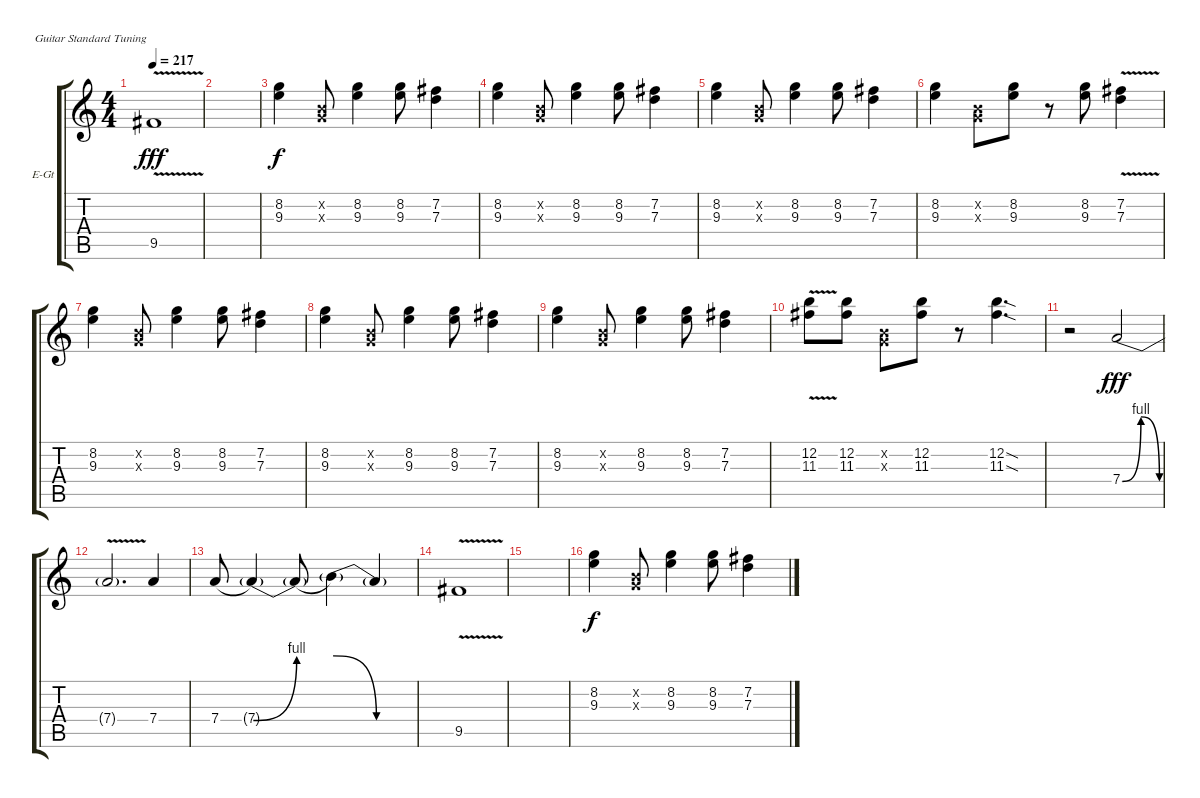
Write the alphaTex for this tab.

\bracketExtendMode groupsimilarinstruments
\firstSystemTrackNameOrientation horizontal
\otherSystemsTrackNameOrientation horizontal
\track ("Rhythm Guitar" "E-Gt") {instrument distortionguitar}
\staff {score tabs}
\tuning (E4 B3 G3 D3 A2 E2)
\ts (4 4)
\tempo 217
\clef g2
\ks c
9.5{v}.1{dy fff} |
|
(9.3 8.2).4{dy f} (0.2{x} 0.3{x}).8 (9.3 8.2).4 (9.3 8.2).8 (7.2 7.3).4 |
(9.3 8.2).4 (0.2{x} 0.3{x}).8 (9.3 8.2).4 (9.3 8.2).8 (7.2 7.3).4 |
(9.3 8.2).4 (0.2{x} 0.3{x}).8 (9.3 8.2).4 (9.3 8.2).8 (7.2 7.3).4 |
(9.3 8.2).4 (0.3{x} 0.2{x}).8 (9.3 8.2).8 r.8 (9.3 8.2).8 (7.3{v} 7.2{v}).4 |
(9.3 8.2).4 (0.2{x} 0.3{x}).8 (9.3 8.2).4 (9.3 8.2).8 (7.2 7.3).4 |
(9.3 8.2).4 (0.2{x} 0.3{x}).8 (9.3 8.2).4 (9.3 8.2).8 (7.2 7.3).4 |
(9.3 8.2).4 (0.2{x} 0.3{x}).8 (9.3 8.2).4 (9.3 8.2).8 (7.2 7.3).4 |
(11.3{v} 12.2{v}).8 (11.3 12.2).8 (0.3{x} 0.2{x}).8 (11.3 12.2).8 r.8 (11.3{sod} 12.2{sod}).4{d} |
r.2 7.4{be (bendrelease 0 0 15 4 34.199999999999996 4 47.4 0)}.2{dy fff} |
7.4{v t}.2{d} 7.4.4 |
7.4{be (hold 0 0 60 0)}.8 7.4{be (bend 0 0 60 4) t}.4 7.4{be (hold 0 0 60 0) t}.8 7.4{be (release 0 4 59.4 0) t}.4 7.4{be (hold 0 0 60 0) t}.4 |
9.5{v}.1 |
|
(9.3 8.2).4{dy f} (0.2{x} 0.3{x}).8 (9.3 8.2).4 (9.3 8.2).8 (7.2 7.3).4
